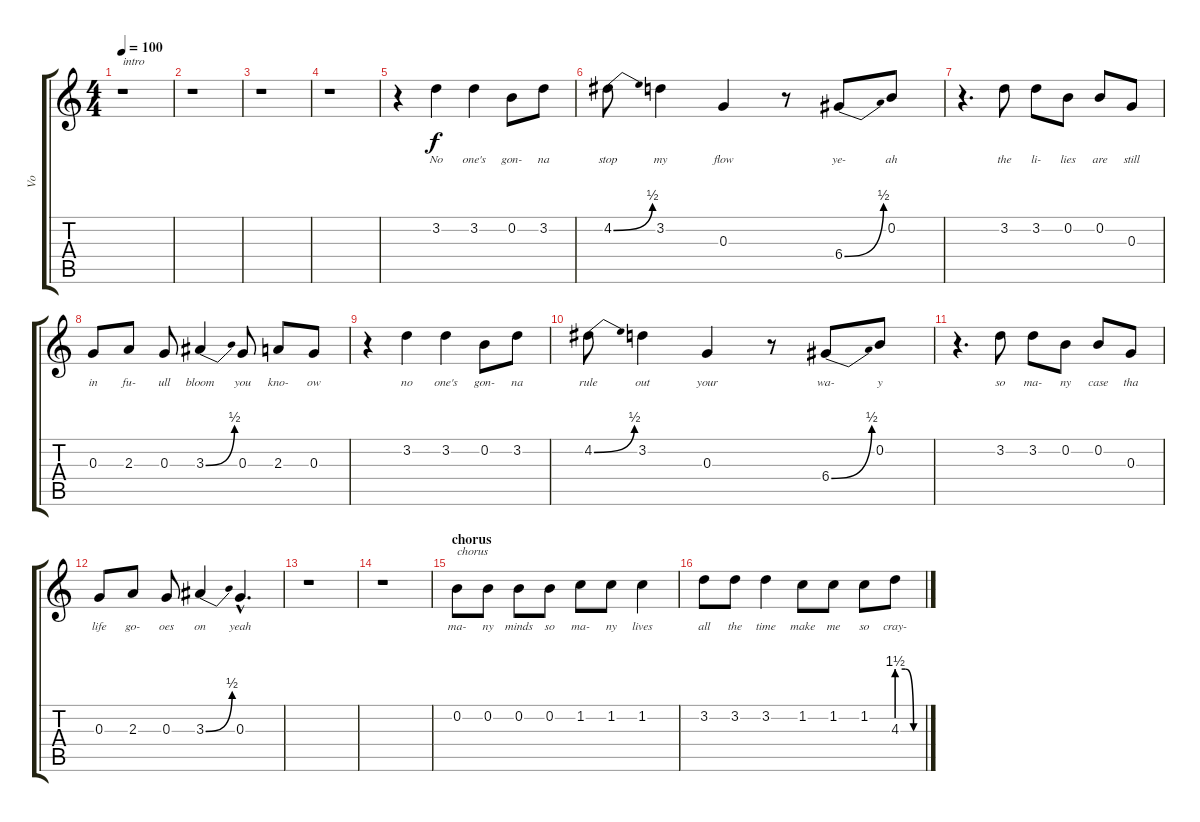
\track ("Vo" "Vo") {instrument acousticguitarnylon}
\staff {score tabs}
\tuning (E4 B3 G3 D3 A2 E2) {hide}
\ts (4 4)
\tempo 100
\clef g2
\ks c
r.1{txt "intro" dy f volume 13 instrument acousticguitarnylon} |
r.1 |
r.1 |
r.1 |
r.4 3.2.4{lyrics (0 "No") lyrics (1 "") lyrics (2 "") lyrics (3 "") lyrics (4 "")} 3.2.4{lyrics (0 "one's") lyrics (1 "") lyrics (2 "") lyrics (3 "") lyrics (4 "")} 0.2.8{lyrics (0 "gon-") lyrics (1 "") lyrics (2 "") lyrics (3 "") lyrics (4 "")} 3.2.8{lyrics (0 "na") lyrics (1 "") lyrics (2 "") lyrics (3 "") lyrics (4 "")} |
4.2{be (bend 0 0 60 2)}.8{lyrics (0 "stop") lyrics (1 "") lyrics (2 "") lyrics (3 "") lyrics (4 "")} 3.2.4{lyrics (0 "my") lyrics (1 "") lyrics (2 "") lyrics (3 "") lyrics (4 "")} 0.3.4{lyrics (0 "flow") lyrics (1 "") lyrics (2 "") lyrics (3 "") lyrics (4 "")} r.8 6.4{be (bend 0 0 60 2)}.8{lyrics (0 "ye-") lyrics (1 "") lyrics (2 "") lyrics (3 "") lyrics (4 "")} 0.2.8{lyrics (0 "ah") lyrics (1 "") lyrics (2 "") lyrics (3 "") lyrics (4 "")} |
r.4{d} 3.2.8{lyrics (0 "the") lyrics (1 "") lyrics (2 "") lyrics (3 "") lyrics (4 "")} 3.2.8{lyrics (0 "li-") lyrics (1 "") lyrics (2 "") lyrics (3 "") lyrics (4 "")} 0.2.8{lyrics (0 "lies") lyrics (1 "") lyrics (2 "") lyrics (3 "") lyrics (4 "")} 0.2.8{lyrics (0 "are") lyrics (1 "") lyrics (2 "") lyrics (3 "") lyrics (4 "")} 0.3.8{lyrics (0 "still") lyrics (1 "") lyrics (2 "") lyrics (3 "") lyrics (4 "")} |
0.3.8{lyrics (0 "in") lyrics (1 "") lyrics (2 "") lyrics (3 "") lyrics (4 "")} 2.3.8{lyrics (0 "fu-") lyrics (1 "") lyrics (2 "") lyrics (3 "") lyrics (4 "")} 0.3.8{lyrics (0 "ull") lyrics (1 "") lyrics (2 "") lyrics (3 "") lyrics (4 "")} 3.3{be (bend 0 0 60 2)}.4{lyrics (0 "bloom") lyrics (1 "") lyrics (2 "") lyrics (3 "") lyrics (4 "")} 0.3.8{lyrics (0 "you") lyrics (1 "") lyrics (2 "") lyrics (3 "") lyrics (4 "")} 2.3.8{lyrics (0 "kno-") lyrics (1 "") lyrics (2 "") lyrics (3 "") lyrics (4 "")} 0.3.8{lyrics (0 "ow") lyrics (1 "") lyrics (2 "") lyrics (3 "") lyrics (4 "")} |
r.4 3.2.4{lyrics (0 "no") lyrics (1 "") lyrics (2 "") lyrics (3 "") lyrics (4 "")} 3.2.4{lyrics (0 "one's") lyrics (1 "") lyrics (2 "") lyrics (3 "") lyrics (4 "")} 0.2.8{lyrics (0 "gon-") lyrics (1 "") lyrics (2 "") lyrics (3 "") lyrics (4 "")} 3.2.8{lyrics (0 "na") lyrics (1 "") lyrics (2 "") lyrics (3 "") lyrics (4 "")} |
4.2{be (bend 0 0 60 2)}.8{lyrics (0 "rule") lyrics (1 "") lyrics (2 "") lyrics (3 "") lyrics (4 "")} 3.2.4{lyrics (0 "out") lyrics (1 "") lyrics (2 "") lyrics (3 "") lyrics (4 "")} 0.3.4{lyrics (0 "your") lyrics (1 "") lyrics (2 "") lyrics (3 "") lyrics (4 "")} r.8 6.4{be (bend 0 0 60 2)}.8{lyrics (0 "wa-") lyrics (1 "") lyrics (2 "") lyrics (3 "") lyrics (4 "")} 0.2.8{lyrics (0 "y") lyrics (1 "") lyrics (2 "") lyrics (3 "") lyrics (4 "")} |
r.4{d} 3.2.8{lyrics (0 "so") lyrics (1 "") lyrics (2 "") lyrics (3 "") lyrics (4 "")} 3.2.8{lyrics (0 "ma-") lyrics (1 "") lyrics (2 "") lyrics (3 "") lyrics (4 "")} 0.2.8{lyrics (0 "ny") lyrics (1 "") lyrics (2 "") lyrics (3 "") lyrics (4 "")} 0.2.8{lyrics (0 "case") lyrics (1 "") lyrics (2 "") lyrics (3 "") lyrics (4 "")} 0.3.8{lyrics (0 "tha") lyrics (1 "") lyrics (2 "") lyrics (3 "") lyrics (4 "")} |
0.3.8{lyrics (0 "life") lyrics (1 "") lyrics (2 "") lyrics (3 "") lyrics (4 "")} 2.3.8{lyrics (0 "go-") lyrics (1 "") lyrics (2 "") lyrics (3 "") lyrics (4 "")} 0.3.8{lyrics (0 "oes") lyrics (1 "") lyrics (2 "") lyrics (3 "") lyrics (4 "")} 3.3{be (bend 0 0 60 2)}.4{lyrics (0 "on") lyrics (1 "") lyrics (2 "") lyrics (3 "") lyrics (4 "")} 0.3{hac}.4{d lyrics (0 "yeah") lyrics (1 "") lyrics (2 "") lyrics (3 "") lyrics (4 "")} |
r.1 |
r.1{volume 11 instrument distortionguitar} |
\section ("" "chorus")
0.2.8{txt "chorus" lyrics (0 "ma-") lyrics (1 "") lyrics (2 "") lyrics (3 "") lyrics (4 "")} 0.2.8{lyrics (0 "ny") lyrics (1 "") lyrics (2 "") lyrics (3 "") lyrics (4 "")} 0.2.8{lyrics (0 "minds") lyrics (1 "") lyrics (2 "") lyrics (3 "") lyrics (4 "")} 0.2.8{lyrics (0 "so") lyrics (1 "") lyrics (2 "") lyrics (3 "") lyrics (4 "")} 1.2.8{lyrics (0 "ma-") lyrics (1 "") lyrics (2 "") lyrics (3 "") lyrics (4 "")} 1.2.8{lyrics (0 "ny") lyrics (1 "") lyrics (2 "") lyrics (3 "") lyrics (4 "")} 1.2.4{lyrics (0 "lives") lyrics (1 "") lyrics (2 "") lyrics (3 "") lyrics (4 "")} |
3.2.8{lyrics (0 "all") lyrics (1 "") lyrics (2 "") lyrics (3 "") lyrics (4 "")} 3.2.8{lyrics (0 "the") lyrics (1 "") lyrics (2 "") lyrics (3 "") lyrics (4 "")} 3.2.4{lyrics (0 "time") lyrics (1 "") lyrics (2 "") lyrics (3 "") lyrics (4 "")} 1.2.8{lyrics (0 "make") lyrics (1 "") lyrics (2 "") lyrics (3 "") lyrics (4 "")} 1.2.8{lyrics (0 "me") lyrics (1 "") lyrics (2 "") lyrics (3 "") lyrics (4 "")} 1.2.8{lyrics (0 "so") lyrics (1 "") lyrics (2 "") lyrics (3 "") lyrics (4 "")} 4.3{be (custom 0 6 20 6 40 0 60 0)}.8{lyrics (0 "cray-") lyrics (1 "") lyrics (2 "") lyrics (3 "") lyrics (4 "")}
